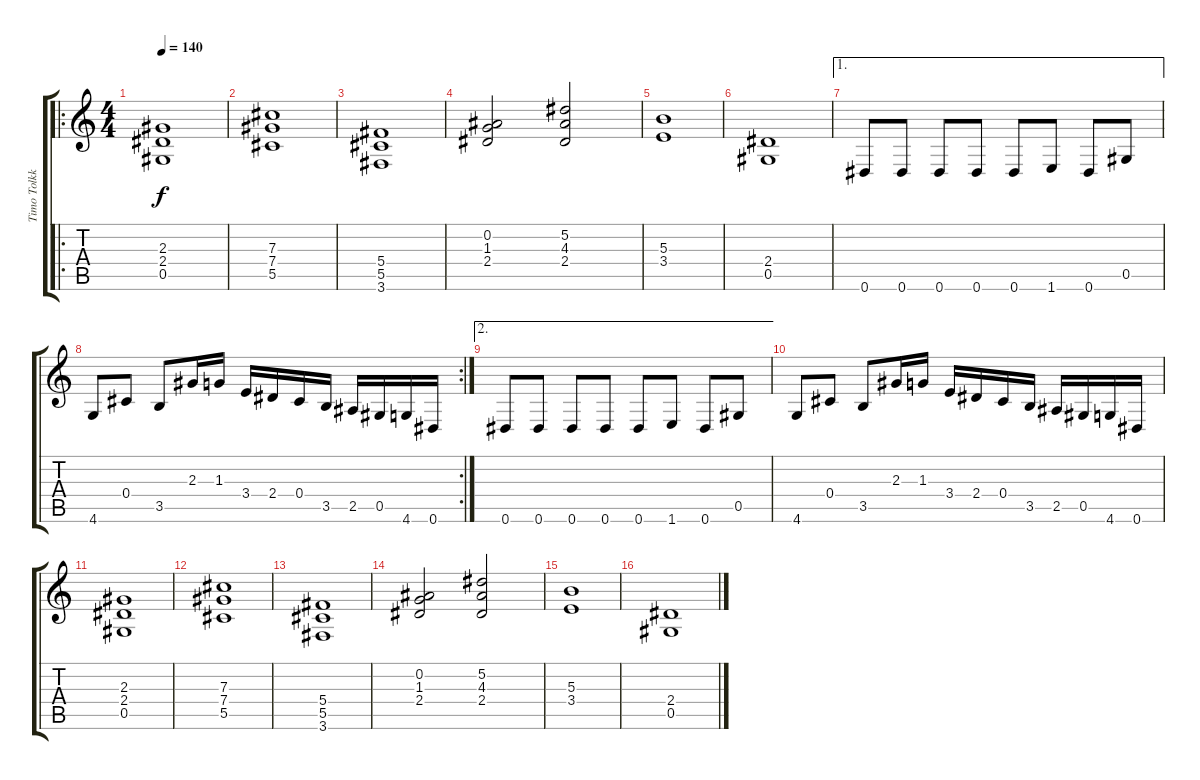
\track ("Timo Tolkki II" "Timo Tolkk") {instrument distortionguitar}
\staff {score tabs}
\tuning (Eb4 Bb3 Gb3 Db3 Ab2 Eb2) {hide}
\ro
\ts (4 4)
\tempo 140
\clef g2
\ks c
(2.3 2.4 0.5).1{dy f} |
(7.3 7.4 5.5).1 |
(5.4 5.5 3.6).1 |
(0.2 1.3 2.4).2 (5.2 4.3 2.4).2 |
(5.3 3.4).1 |
(2.4 0.5).1 |
\ae 1
0.6.8 0.6.8 0.6.8 0.6.8 0.6.8 1.6.8 0.6.8 0.5.8 |
\rc 2
4.6.8 0.4.8 3.5.8 2.3.16 1.3.16 3.4.16 2.4.16 0.4.16 3.5.16 2.5.16 0.5.16 4.6.16 0.6.16 |
\ae 2
0.6.8 0.6.8 0.6.8 0.6.8 0.6.8 1.6.8 0.6.8 0.5.8 |
4.6.8 0.4.8 3.5.8 2.3.16 1.3.16 3.4.16 2.4.16 0.4.16 3.5.16 2.5.16 0.5.16 4.6.16 0.6.16 |
(2.3 2.4 0.5).1 |
(7.3 7.4 5.5).1 |
(5.4 5.5 3.6).1 |
(0.2 1.3 2.4).2 (5.2 4.3 2.4).2 |
(5.3 3.4).1 |
(2.4 0.5).1
